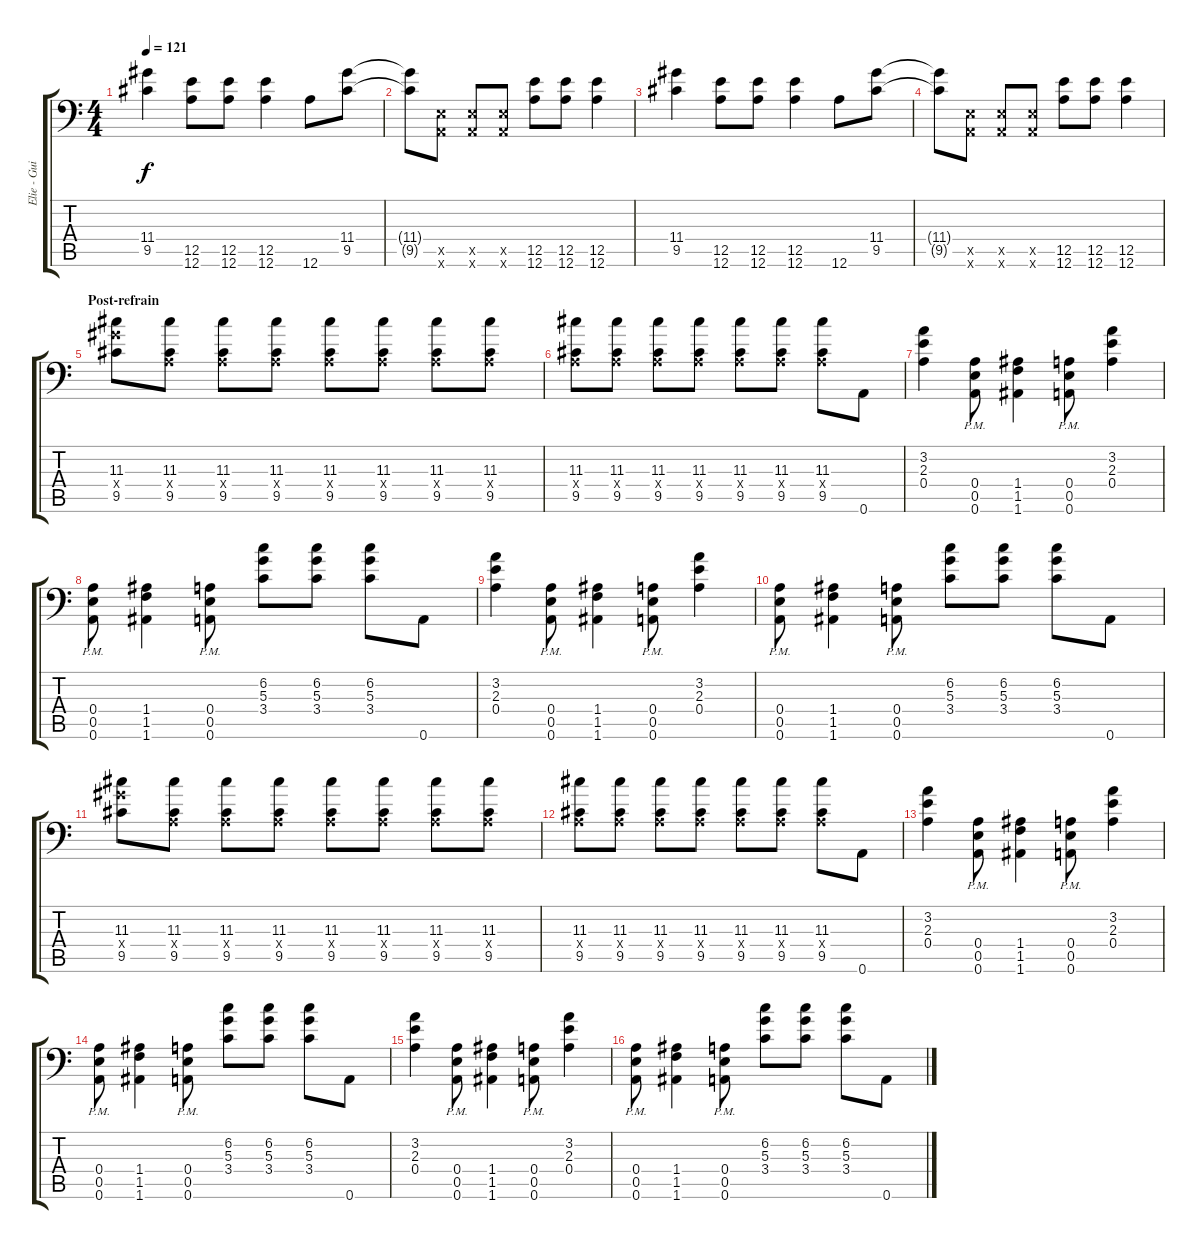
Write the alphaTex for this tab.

\track ("Elie - Guitare" "Elie - Gui") {instrument distortionguitar}
\staff {score tabs}
\tuning (B3 Gb3 D3 A2 E2 A1) {hide}
\ts (4 4)
\tempo 121
\clef f4
\ks c
(11.4 9.5).4{dy f} (12.5 12.6).8 (12.5 12.6).8 (12.5 12.6).4 12.6.8 (11.4 9.5).8 |
(11.4{t} 9.5{t}).8 (0.5{x} 0.6{x}).8 (0.5{x} 0.6{x}).8 (0.5{x} 0.6{x}).8 (12.5 12.6).8 (12.5 12.6).8 (12.5 12.6).4 |
(11.4 9.5).4 (12.5 12.6).8 (12.5 12.6).8 (12.5 12.6).4 12.6.8 (11.4 9.5).8 |
(11.4{t} 9.5{t}).8 (0.5{x} 0.6{x}).8 (0.5{x} 0.6{x}).8 (0.5{x} 0.6{x}).8 (12.5 12.6).8 (12.5 12.6).8 (12.5 12.6).4 |
\section ("" "Post-refrain")
(11.3 11.4{x} 9.5).8{volume 12 balance 2 instrument distortionguitar} (11.3 0.4{x} 9.5).8 (11.3 0.4{x} 9.5).8 (11.3 0.4{x} 9.5).8 (11.3 0.4{x} 9.5).8 (11.3 0.4{x} 9.5).8 (11.3 0.4{x} 9.5).8 (11.3 0.4{x} 9.5).8 |
(11.3 0.4{x} 9.5).8 (11.3 0.4{x} 9.5).8 (11.3 0.4{x} 9.5).8 (11.3 0.4{x} 9.5).8 (11.3 0.4{x} 9.5).8 (11.3 0.4{x} 9.5).8 (11.3 0.4{x} 9.5).8 0.6.8 |
(3.2 2.3 0.4).4 (0.4{pm} 0.5{pm} 0.6{pm}).8 (1.4 1.5 1.6).4 (0.4{pm} 0.5{pm} 0.6{pm}).8 (3.2 2.3 0.4).4 |
(0.4{pm} 0.5{pm} 0.6{pm}).8 (1.4 1.5 1.6).4 (0.4{pm} 0.5{pm} 0.6{pm}).8 (6.2 5.3 3.4).8 (6.2 5.3 3.4).8 (6.2 5.3 3.4).8 0.6.8 |
(3.2 2.3 0.4).4 (0.4{pm} 0.5{pm} 0.6{pm}).8 (1.4 1.5 1.6).4 (0.4{pm} 0.5{pm} 0.6{pm}).8 (3.2 2.3 0.4).4 |
(0.4{pm} 0.5{pm} 0.6{pm}).8 (1.4 1.5 1.6).4 (0.4{pm} 0.5{pm} 0.6{pm}).8 (6.2 5.3 3.4).8 (6.2 5.3 3.4).8 (6.2 5.3 3.4).8 0.6.8 |
(11.3 11.4{x} 9.5).8 (11.3 0.4{x} 9.5).8 (11.3 0.4{x} 9.5).8 (11.3 0.4{x} 9.5).8 (11.3 0.4{x} 9.5).8 (11.3 0.4{x} 9.5).8 (11.3 0.4{x} 9.5).8 (11.3 0.4{x} 9.5).8 |
(11.3 0.4{x} 9.5).8 (11.3 0.4{x} 9.5).8 (11.3 0.4{x} 9.5).8 (11.3 0.4{x} 9.5).8 (11.3 0.4{x} 9.5).8 (11.3 0.4{x} 9.5).8 (11.3 0.4{x} 9.5).8 0.6.8 |
(3.2 2.3 0.4).4 (0.4{pm} 0.5{pm} 0.6{pm}).8 (1.4 1.5 1.6).4 (0.4{pm} 0.5{pm} 0.6{pm}).8 (3.2 2.3 0.4).4 |
(0.4{pm} 0.5{pm} 0.6{pm}).8 (1.4 1.5 1.6).4 (0.4{pm} 0.5{pm} 0.6{pm}).8 (6.2 5.3 3.4).8 (6.2 5.3 3.4).8 (6.2 5.3 3.4).8 0.6.8 |
(3.2 2.3 0.4).4 (0.4{pm} 0.5{pm} 0.6{pm}).8 (1.4 1.5 1.6).4 (0.4{pm} 0.5{pm} 0.6{pm}).8 (3.2 2.3 0.4).4 |
(0.4{pm} 0.5{pm} 0.6{pm}).8 (1.4 1.5 1.6).4 (0.4{pm} 0.5{pm} 0.6{pm}).8 (6.2 5.3 3.4).8 (6.2 5.3 3.4).8 (6.2 5.3 3.4).8 0.6.8
